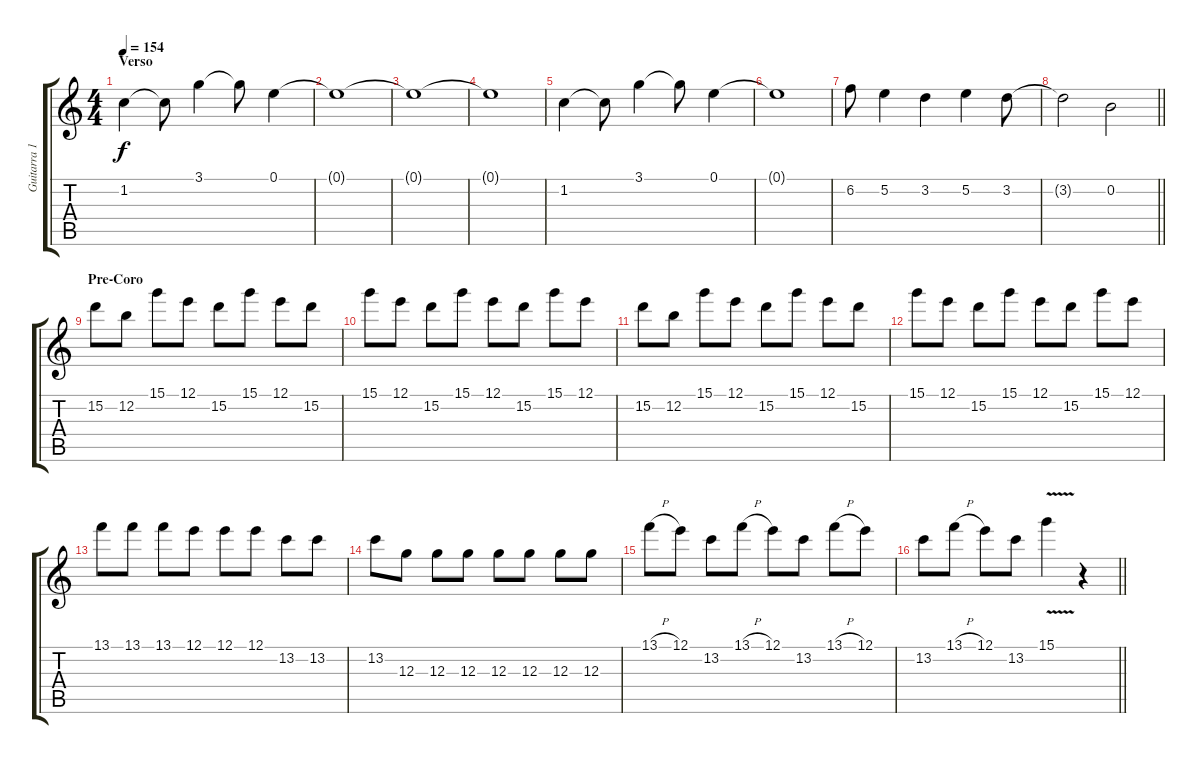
\track ("Guitarra 1" "Guitarra 1") {instrument overdrivenguitar}
\staff {score tabs}
\tuning (E4 B3 G3 D3 A2 E2) {hide}
\ts (4 4)
\section ("" "Verso")
\tempo 154
\clef g2
\ks c
1.2.4{dy f volume 9 balance 16} 1.2{t}.8 3.1.4 3.1{t}.8 0.1.4 |
0.1{t}.1 |
0.1{t}.1 |
0.1{t}.1 |
1.2.4 1.2{t}.8 3.1.4 3.1{t}.8 0.1.4 |
0.1{t}.1 |
6.2.8 5.2.4 3.2.4 5.2.4 3.2.8 |
\barLineRight lightlight
3.2{t}.2 0.2.2 |
\section ("" "Pre-Coro")
15.2.8{volume 5 balance 5} 12.2.8 15.1.8 12.1.8 15.2.8 15.1.8 12.1.8 15.2.8 |
15.1.8 12.1.8 15.2.8 15.1.8 12.1.8 15.2.8 15.1.8 12.1.8 |
15.2.8 12.2.8 15.1.8 12.1.8 15.2.8 15.1.8 12.1.8 15.2.8 |
15.1.8 12.1.8 15.2.8 15.1.8 12.1.8 15.2.8 15.1.8 12.1.8 |
13.1.8 13.1.8 13.1.8 12.1.8 12.1.8 12.1.8 13.2.8 13.2.8 |
13.2.8 12.3.8 12.3.8 12.3.8 12.3.8 12.3.8 12.3.8 12.3.8 |
13.1{h}.8 12.1.8 13.2.8 13.1{h}.8 12.1.8 13.2.8 13.1{h}.8 12.1.8 |
\barLineRight lightlight
13.2.8 13.1{h}.8 12.1.8 13.2.8 15.1{v}.4 r.4
